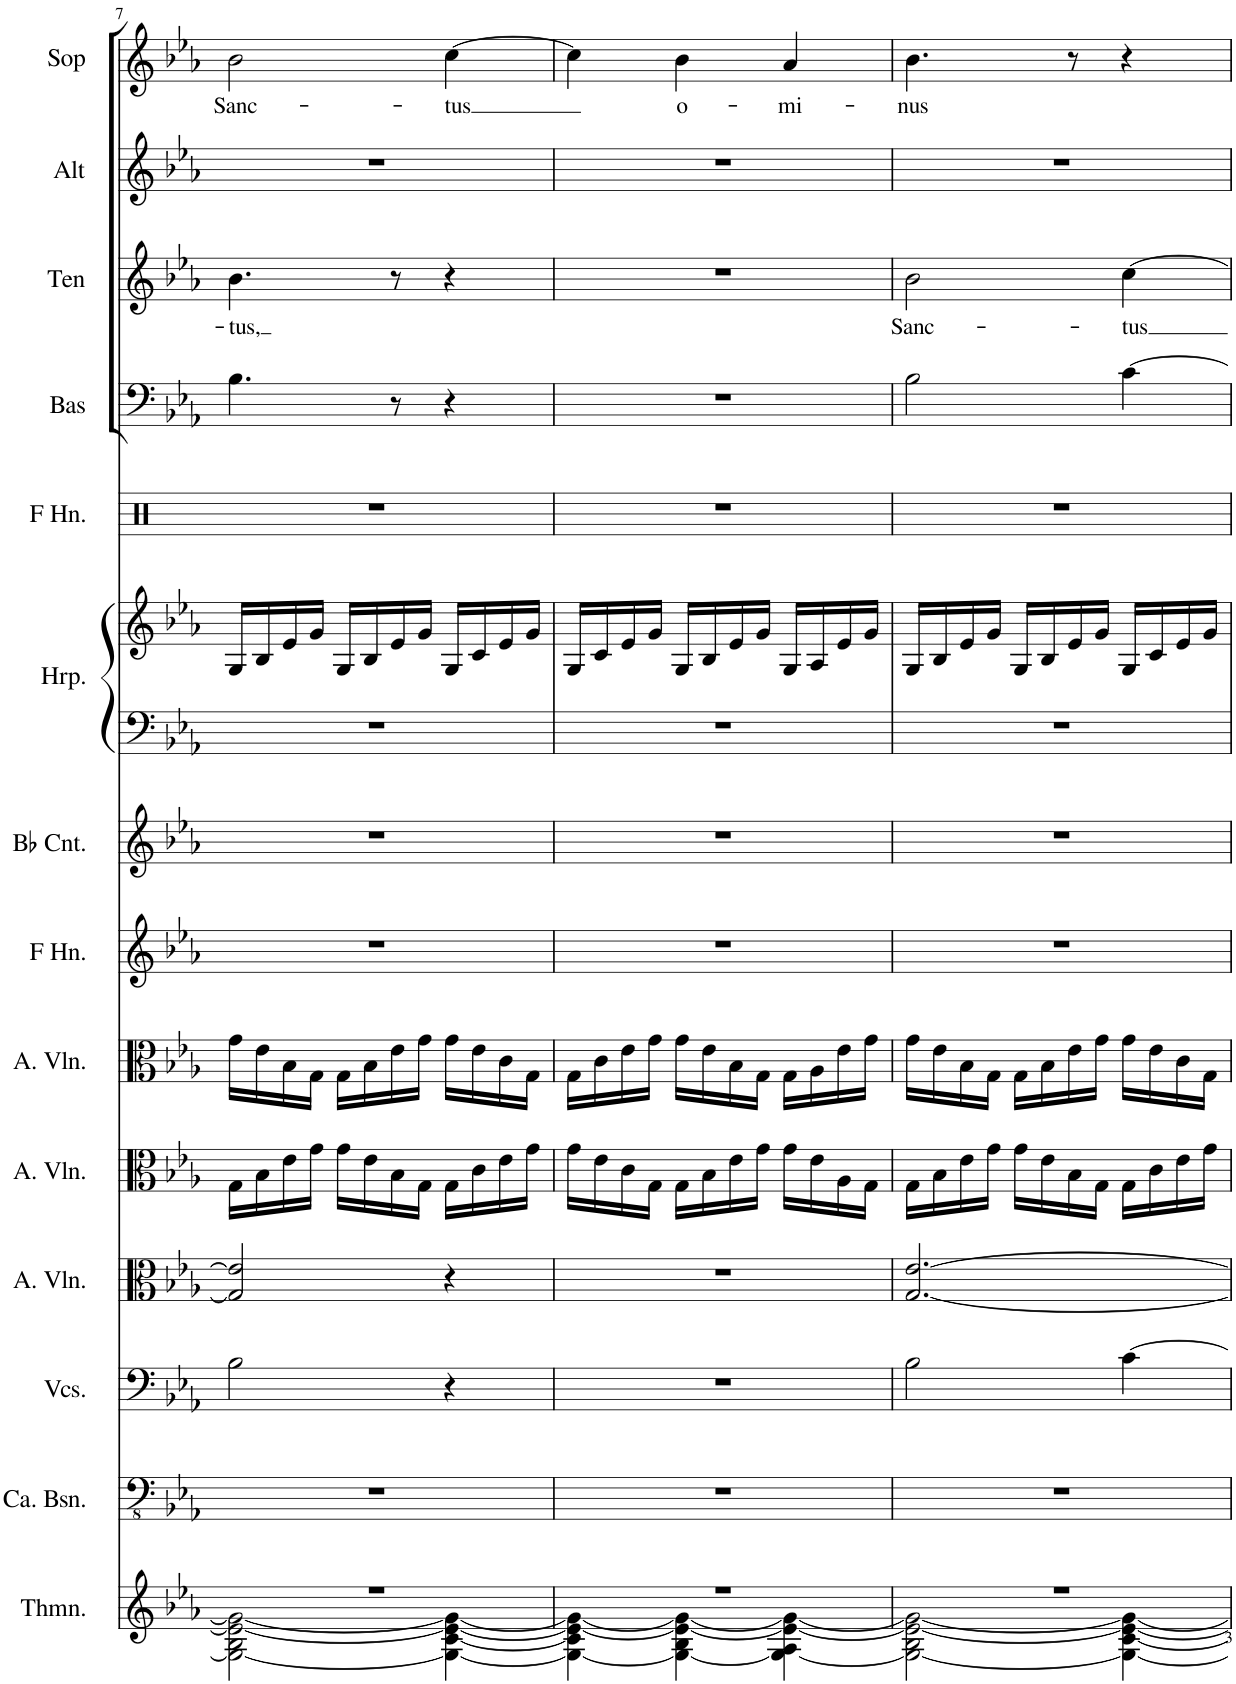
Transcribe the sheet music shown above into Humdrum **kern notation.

**kern	**kern	**kern	**kern	**kern	**kern	**kern	**kern	**kern	**kern	**kern	**kern	**kern	**text	**kern	**kern	**text
*part14	*part13	*part12	*part11	*part10	*part9	*part8	*part7	*part6	*part6	*part5	*part4	*part3	*part3	*part2	*part1	*part1
*staff15	*staff14	*staff13	*staff12	*staff11	*staff10	*staff9	*staff8	*staff7	*staff6	*staff5	*staff4	*staff3	*staff3	*staff2	*staff1	*staff1
*I"Theremin, Organ	*I"Contrabassen	*I"Cello II	*I"Cello I	*I"Altviolen	*I"Altviolen	*I"Hoorn in F	*I"Cornet in Bb	*I"Harp, Harp	*	*I"Hoorn in F,	*I"Bas	*I"Ten	*	*I"Alt	*I"Sop	*
*I'Thmn.	*I'Ca. Bsn.	*	*	*I'A. Vln.	*I'A. Vln.	*	*	*I'Hrp.	*	*	*I'Bas	*I'Ten	*	*I'Alt	*I'Sop	*
!!LO:PB:g=z
*clefG2	*clefFv4	*clefF4	*clefC3	*clefC3	*clefC3	*clefG2	*clefG2	*clefF4	*clefG2	*clefX	*clefF4	*clefG2	*	*clefG2	*clefG2	*
*	*	*	*	*	*	*Trd4c7	*Trd1c2	*	*	*Trd4c7	*	*Trd1c2	*	*Trd1c2	*	*
*k[b-e-a-]	*k[b-e-a-]	*k[b-e-a-]	*k[b-e-a-]	*k[b-e-a-]	*k[b-e-a-]	*k[b-e-a-]	*k[b-e-a-]	*k[b-e-a-]	*k[b-e-a-]	*k[b-e-a-]	*k[b-e-a-]	*k[b-e-a-]	*	*k[b-e-a-]	*k[b-e-a-]	*
*M3/4	*M3/4	*M3/4	*M3/4	*M3/4	*M3/4	*M3/4	*M3/4	*M3/4	*M3/4	*M3/4	*M3/4	*M3/4	*	*M3/4	*M3/4	*
=7	=7	=7	=7	=7	=7	=7	=7	=7	=7	=7	=7	=7	=7	=7	=7	=7
*^	*	*	*	*	*	*	*	*	*	*	*	*	*	*	*	*
!	!	!	!	!	!	!	!	!	!	!	!	!	!	!LO:LY:b	!	!	!LO:LY:b
2.r	2G\_ 2B-\ 2e-\_ 2g\_	2.r	2B-\	2G/] 2e-/]	16G\LL	16g\LL	2.r	2.r	2.r	16G/LL	2.r	4.B-\	4.b-\	-tus,	2.r	2b-\	Sanc-
.	.	.	.	.	16B-\	16e-\	.	.	.	16B-/	.	.	.	.	.	.	.
.	.	.	.	.	16e-\	16B-\	.	.	.	16e-/	.	.	.	.	.	.	.
.	.	.	.	.	16g\JJ	16G\JJ	.	.	.	16g/JJ	.	.	.	.	.	.	.
.	.	.	.	.	16g\LL	16G\LL	.	.	.	16G/LL	.	.	.	.	.	.	.
.	.	.	.	.	16e-\	16B-\	.	.	.	16B-/	.	.	.	.	.	.	.
.	.	.	.	.	16B-\	16e-\	.	.	.	16e-/	.	8r	8r	.	.	.	.
.	.	.	.	.	16G\JJ	16g\JJ	.	.	.	16g/JJ	.	.	.	.	.	.	.
!	!	!	!	!	!	!	!	!	!	!	!	!	!	!	!	!	!LO:LY:b
.	4G\_ [4c\ 4e-\_ 4g\_	.	4r	4r	16G\LL	16g\LL	.	.	.	16G/LL	.	4r	4r	.	.	[4cc\	-tus
.	.	.	.	.	16c\	16e-\	.	.	.	16c/	.	.	.	.	.	.	.
.	.	.	.	.	16e-\	16c\	.	.	.	16e-/	.	.	.	.	.	.	.
.	.	.	.	.	16g\JJ	16G\JJ	.	.	.	16g/JJ	.	.	.	.	.	.	.
=8	=8	=8	=8	=8	=8	=8	=8	=8	=8	=8	=8	=8	=8	=8	=8	=8	=8
2.r	4G\_ 4c\] 4e-\_ 4g\_	2.r	2.r	2.r	16g\LL	16G\LL	2.r	2.r	2.r	16G/LL	2.r	2.r	2.r	.	2.r	4cc\]	.
.	.	.	.	.	16e-\	16c\	.	.	.	16c/	.	.	.	.	.	.	.
.	.	.	.	.	16c\	16e-\	.	.	.	16e-/	.	.	.	.	.	.	.
.	.	.	.	.	16G\JJ	16g\JJ	.	.	.	16g/JJ	.	.	.	.	.	.	.
!	!	!	!	!	!	!	!	!	!	!	!	!	!	!	!	!	!LO:LY:b
.	4G\_ 4B-\ 4e-\_ 4g\_	.	.	.	16G\LL	16g\LL	.	.	.	16G/LL	.	.	.	.	.	4b-\	o-
.	.	.	.	.	16B-\	16e-\	.	.	.	16B-/	.	.	.	.	.	.	.
.	.	.	.	.	16e-\	16B-\	.	.	.	16e-/	.	.	.	.	.	.	.
.	.	.	.	.	16g\JJ	16G\JJ	.	.	.	16g/JJ	.	.	.	.	.	.	.
!	!	!	!	!	!	!	!	!	!	!	!	!	!	!	!	!	!LO:LY:b
.	4G\_ 4A-\ 4e-\_ 4g\_	.	.	.	16g\LL	16G\LL	.	.	.	16G/LL	.	.	.	.	.	4a-/	-mi-
.	.	.	.	.	16e-\	16A-\	.	.	.	16A-/	.	.	.	.	.	.	.
.	.	.	.	.	16A-\	16e-\	.	.	.	16e-/	.	.	.	.	.	.	.
.	.	.	.	.	16G\JJ	16g\JJ	.	.	.	16g/JJ	.	.	.	.	.	.	.
=9	=9	=9	=9	=9	=9	=9	=9	=9	=9	=9	=9	=9	=9	=9	=9	=9	=9
!	!	!	!	!	!	!	!	!	!	!	!	!	!	!LO:LY:b	!	!	!LO:LY:b
2.r	2G\_ 2B-\ 2e-\_ 2g\_	2.r	2B-\	[2.G/ [2.e-/	16G\LL	16g\LL	2.r	2.r	2.r	16G/LL	2.r	2B-\	2b-\	Sanc-	2.r	4.b-\	-nus
.	.	.	.	.	16B-\	16e-\	.	.	.	16B-/	.	.	.	.	.	.	.
.	.	.	.	.	16e-\	16B-\	.	.	.	16e-/	.	.	.	.	.	.	.
.	.	.	.	.	16g\JJ	16G\JJ	.	.	.	16g/JJ	.	.	.	.	.	.	.
.	.	.	.	.	16g\LL	16G\LL	.	.	.	16G/LL	.	.	.	.	.	.	.
.	.	.	.	.	16e-\	16B-\	.	.	.	16B-/	.	.	.	.	.	.	.
.	.	.	.	.	16B-\	16e-\	.	.	.	16e-/	.	.	.	.	.	8r	.
.	.	.	.	.	16G\JJ	16g\JJ	.	.	.	16g/JJ	.	.	.	.	.	.	.
!	!	!	!	!	!	!	!	!	!	!	!	!	!	!LO:LY:b	!	!	!
.	4G\_ [4c\ 4e-\_ 4g\_	.	[4c\	.	16G\LL	16g\LL	.	.	.	16G/LL	.	[4c\	[4cc\	-tus	.	4r	.
.	.	.	.	.	16c\	16e-\	.	.	.	16c/	.	.	.	.	.	.	.
.	.	.	.	.	16e-\	16c\	.	.	.	16e-/	.	.	.	.	.	.	.
.	.	.	.	.	16g\JJ	16G\JJ	.	.	.	16g/JJ	.	.	.	.	.	.	.
*v	*v	*	*	*	*	*	*	*	*	*	*	*	*	*	*	*	*
=	=	=	=	=	=	=	=	=	=	=	=	=	=	=	=	=
*-	*-	*-	*-	*-	*-	*-	*-	*-	*-	*-	*-	*-	*-	*-	*-	*-
